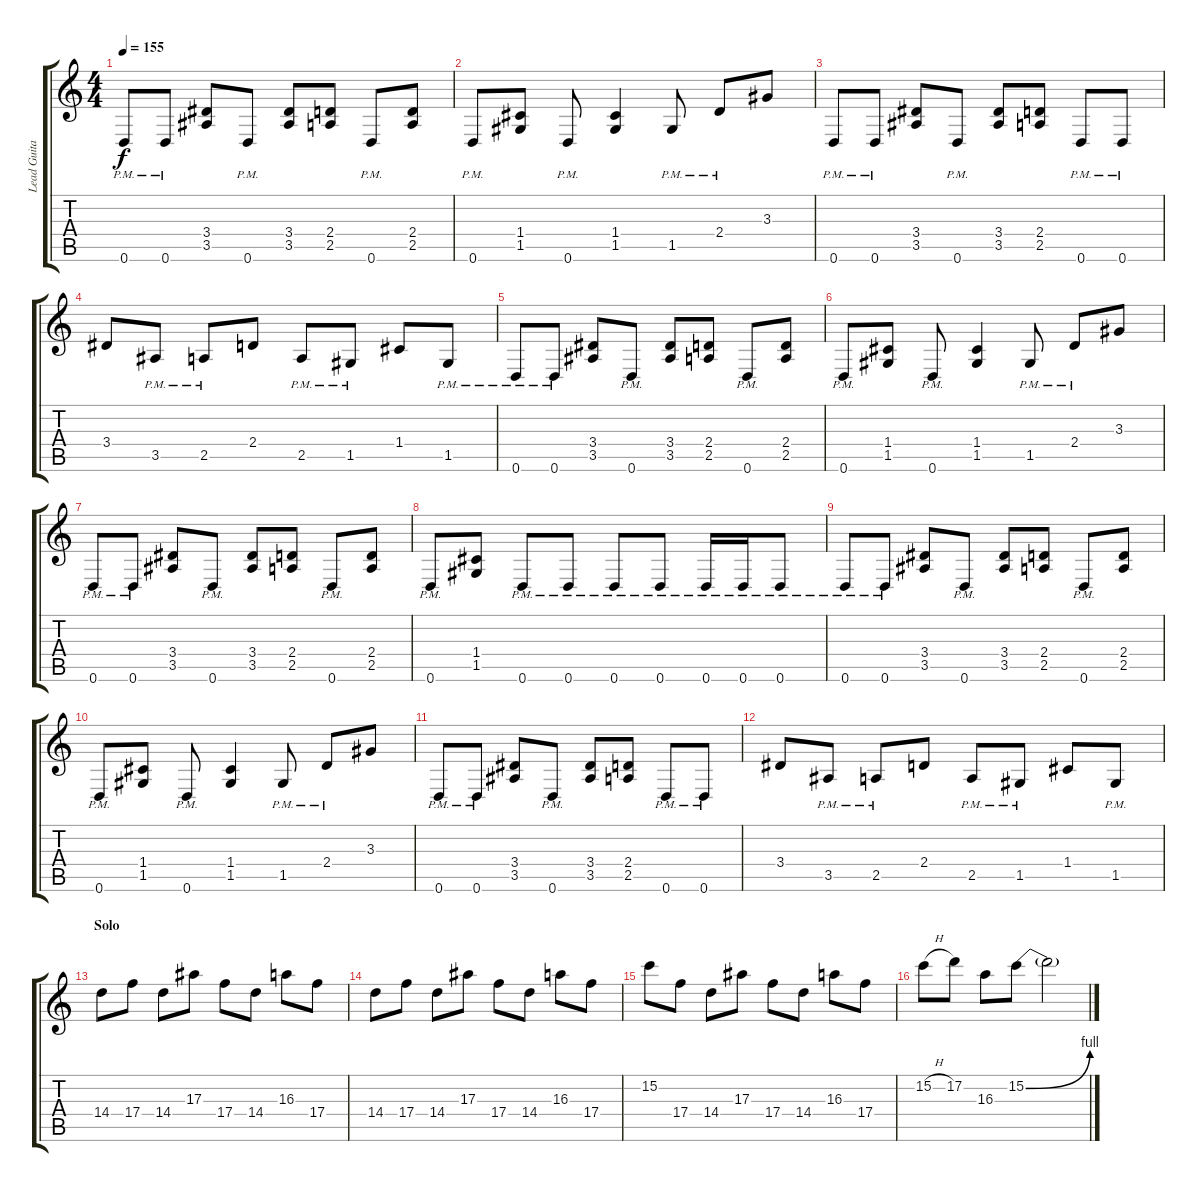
\track ("Lead Guitar" "Lead Guita") {instrument distortionguitar}
\staff {score tabs}
\tuning (D4 A3 F3 C3 G2 D2) {hide}
\ts (4 4)
\tempo 155
\clef g2
\ks c
0.6{pm}.8{dy f} 0.6{pm}.8 (3.4 3.5).8 0.6{pm}.8 (3.4 3.5).8 (2.4 2.5).8 0.6{pm}.8 (2.4 2.5).8 |
0.6{pm}.8 (1.4 1.5).8 0.6{pm}.8 (1.4 1.5).4 1.5{pm}.8 2.4{pm}.8 3.3.8 |
0.6{pm}.8 0.6{pm}.8 (3.4 3.5).8 0.6{pm}.8 (3.4 3.5).8 (2.4 2.5).8 0.6{pm}.8 0.6{pm}.8 |
3.4.8 3.5{pm}.8 2.5{pm}.8 2.4.8 2.5{pm}.8 1.5{pm}.8 1.4.8 1.5{pm}.8 |
0.6{pm}.8 0.6{pm}.8 (3.4 3.5).8 0.6{pm}.8 (3.4 3.5).8 (2.4 2.5).8 0.6{pm}.8 (2.4 2.5).8 |
0.6{pm}.8 (1.4 1.5).8 0.6{pm}.8 (1.4 1.5).4 1.5{pm}.8 2.4{pm}.8 3.3.8 |
0.6{pm}.8 0.6{pm}.8 (3.4 3.5).8 0.6{pm}.8 (3.4 3.5).8 (2.4 2.5).8 0.6{pm}.8 (2.4 2.5).8 |
0.6{pm}.8 (1.4 1.5).8 0.6{pm}.8 0.6{pm}.8 0.6{pm}.8 0.6{pm}.8 0.6{pm}.16 0.6{pm}.16 0.6{pm}.8 |
0.6{pm}.8 0.6{pm}.8 (3.4 3.5).8 0.6{pm}.8 (3.4 3.5).8 (2.4 2.5).8 0.6{pm}.8 (2.4 2.5).8 |
0.6{pm}.8 (1.4 1.5).8 0.6{pm}.8 (1.4 1.5).4 1.5{pm}.8 2.4{pm}.8 3.3.8 |
0.6{pm}.8 0.6{pm}.8 (3.4 3.5).8 0.6{pm}.8 (3.4 3.5).8 (2.4 2.5).8 0.6{pm}.8 0.6{pm}.8 |
3.4.8 3.5{pm}.8 2.5{pm}.8 2.4.8 2.5{pm}.8 1.5{pm}.8 1.4.8 1.5{pm}.8 |
\section ("" "Solo")
14.4.8 17.4.8 14.4.8 17.3.8 17.4.8 14.4.8 16.3.8 17.4.8 |
14.4.8 17.4.8 14.4.8 17.3.8 17.4.8 14.4.8 16.3.8 17.4.8 |
15.2.8 17.4.8 14.4.8 17.3.8 17.4.8 14.4.8 16.3.8 17.4.8 |
15.2{h}.8 17.2.8 16.3.8 15.2{be (bend 0 0 60 4)}.8 15.2{t}.2
